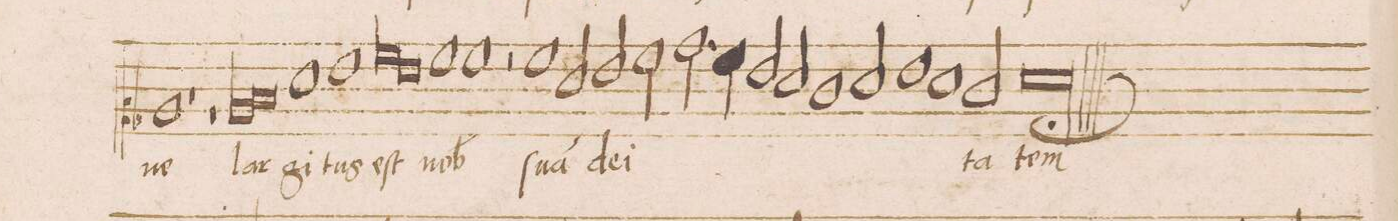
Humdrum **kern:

**kern	**text
*I"DISCANTVS	*
*clefC2	*
*k[b-b-]	*
*met(c|)	*
*M2/1	*
1c/	-ne
1r	.
=65-	=65-
1r	.
*lig	*
1c/	lar-
=66-	=66-
1d/	.
*Xlig	*
1f\	-gi-
=67-	=67-
1g\	-tus
*lig	*
1a\	eſt
=68-	=68-
1g\	.
*Xlig	*
1a\	no-
=69-	=69-
1a\	-b(is)
2r	.
1a\	ſu-
=70-	=70-
2f/	-a(m)
2g/	de-
2a\	-i-
=71-	=71-
2.b-\	.
4a\	.
2g/	.
2f/	.
=72-	=72-
1e\	.
2f/	.
1g\	.
=73-	=73-
1f\	.
2e/	-ta-
=74-	=74-
0fl\;	-tem
=-	=-
*-	*-
